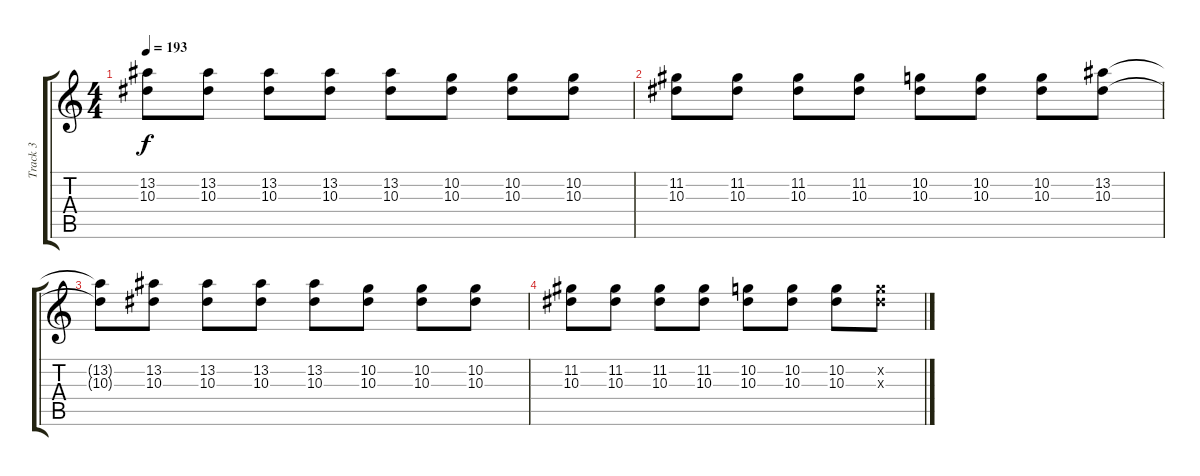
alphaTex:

\track ("Track 3" "Track 3") {instrument distortionguitar}
\staff {score tabs}
\tuning (D4 A3 F3 C3 G2 C2) {hide}
\ts (4 4)
\tempo 193
\clef g2
\ks c
(13.2{t} 10.3{t}).8{dy f} (13.2 10.3).8 (13.2 10.3).8 (13.2 10.3).8 (13.2 10.3).8 (10.2 10.3).8 (10.2 10.3).8 (10.2 10.3).8 |
(11.2 10.3).8 (11.2 10.3).8 (11.2 10.3).8 (11.2 10.3).8 (10.2 10.3).8 (10.2 10.3).8 (10.2 10.3).8 (13.2 10.3).8 |
(13.2{t} 10.3{t}).8 (13.2 10.3).8 (13.2 10.3).8 (13.2 10.3).8 (13.2 10.3).8 (10.2 10.3).8 (10.2 10.3).8 (10.2 10.3).8 |
(11.2 10.3).8 (11.2 10.3).8 (11.2 10.3).8 (11.2 10.3).8 (10.2 10.3).8 (10.2 10.3).8 (10.2 10.3).8 (10.2{x} 10.3{x}).8
